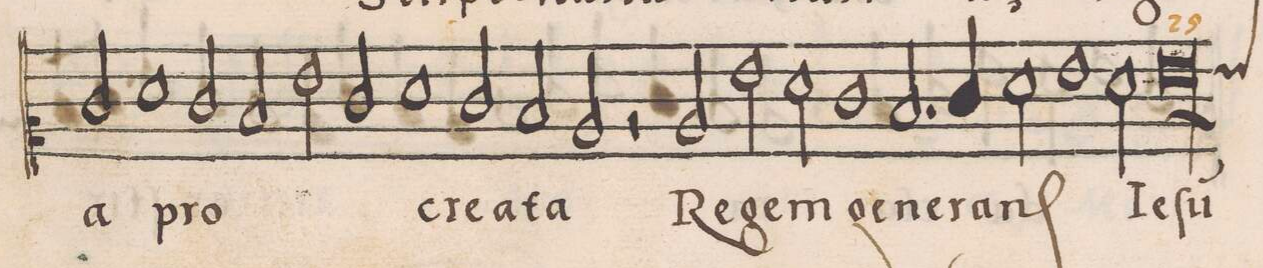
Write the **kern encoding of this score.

**kern	**text
*I"CANTVS	*
*clefC2	*
*k[]	*
*met(c)	*
*M2/1	*
2e/	-a
1f	pro-
2e/	.
=8	=8
2d/	.
2g\	.
2e/	.
1f	-cre-
=9	=9
2e/	-a-
2d/	-ta
2c/	.
=10	=10
2r	.
2c/	Re-
2g\	-gem
2f\	.
=11	=11
1e	ge-
2.d/	-ne-
4e/	-rans
=12	=12
2f\	.
1g	.
2f\	Ie-
=13	=13
*custos:g	*
0gl\	-ſu(m)
=14	=14
*-	*-
